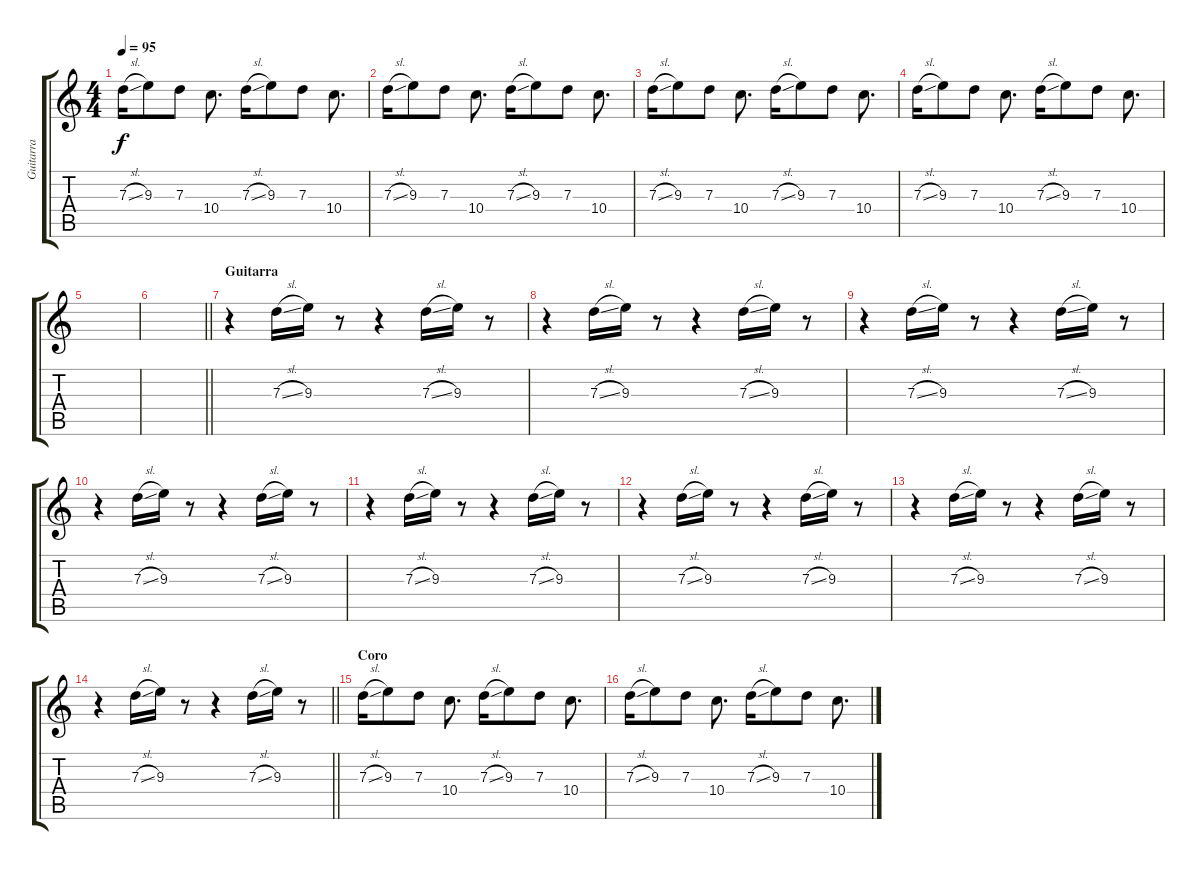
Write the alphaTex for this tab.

\track ("Guitarra" "Guitarra") {instrument overdrivenguitar}
\staff {score tabs}
\tuning (E4 B3 G3 D3 A2 E2) {hide}
\ts (4 4)
\tempo 95
\clef g2
\ks c
7.3{sl}.16{dy f} 9.3.8 7.3.8 10.4.8{d} 7.3{sl}.16 9.3.8 7.3.8 10.4.8{d} |
7.3{sl}.16 9.3.8 7.3.8 10.4.8{d} 7.3{sl}.16 9.3.8 7.3.8 10.4.8{d} |
7.3{sl}.16 9.3.8 7.3.8 10.4.8{d} 7.3{sl}.16 9.3.8 7.3.8 10.4.8{d} |
7.3{sl}.16 9.3.8 7.3.8 10.4.8{d} 7.3{sl}.16 9.3.8 7.3.8 10.4.8{d} |
|
\barLineRight lightlight
|
\section ("" "Guitarra")
r.4 7.3{sl}.16 9.3.16 r.8 r.4 7.3{sl}.16 9.3.16 r.8 |
r.4 7.3{sl}.16 9.3.16 r.8 r.4 7.3{sl}.16 9.3.16 r.8 |
r.4 7.3{sl}.16 9.3.16 r.8 r.4 7.3{sl}.16 9.3.16 r.8 |
r.4 7.3{sl}.16 9.3.16 r.8 r.4 7.3{sl}.16 9.3.16 r.8 |
r.4 7.3{sl}.16 9.3.16 r.8 r.4 7.3{sl}.16 9.3.16 r.8 |
r.4 7.3{sl}.16 9.3.16 r.8 r.4 7.3{sl}.16 9.3.16 r.8 |
r.4 7.3{sl}.16 9.3.16 r.8 r.4 7.3{sl}.16 9.3.16 r.8 |
\barLineRight lightlight
r.4 7.3{sl}.16 9.3.16 r.8 r.4 7.3{sl}.16 9.3.16 r.8 |
\section ("" "Coro")
7.3{sl}.16 9.3.8 7.3.8 10.4.8{d} 7.3{sl}.16 9.3.8 7.3.8 10.4.8{d} |
7.3{sl}.16 9.3.8 7.3.8 10.4.8{d} 7.3{sl}.16 9.3.8 7.3.8 10.4.8{d}
